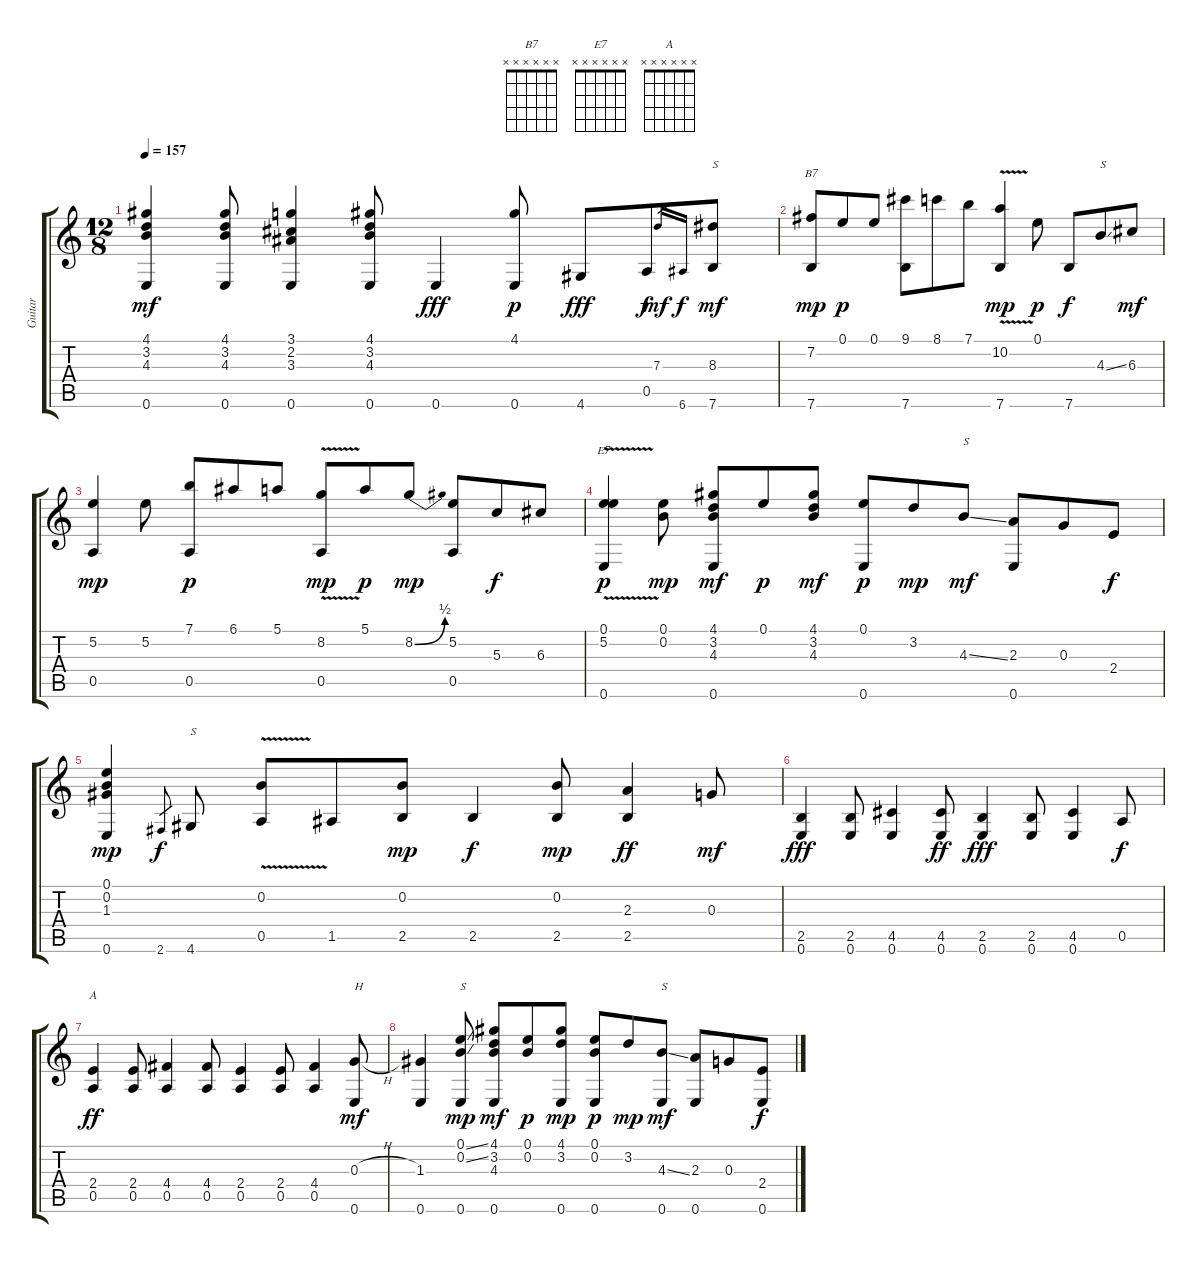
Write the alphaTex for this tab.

\track ("Guitar " "Guitar ") {instrument acousticguitarsteel}
\staff {score tabs}
\tuning (E4 B3 G3 D3 A2 E2) {hide}
\chord ("B7" x x x x x x)
\chord ("E7" x x x x x x)
\chord ("A" x x x x x x)
\ts (12 8)
\tempo 157
\clef g2
\ks c
(4.1 3.2 4.3 0.6).4{dy mf} (4.1 3.2 4.3 0.6).8 (3.1 2.2 3.3 0.6).4 (4.1 3.2 4.3 0.6).8 0.6.4{dy fff} (4.1 0.6).8{dy p} 4.6.8{dy fff} 0.5.8{dy f} 7.3.16{gr dy mf} 6.6.16{gr dy f} (8.3 7.6).8{txt "S" dy mf} |
(7.2 7.6).8{ch "B7" dy mp} 0.1.8{dy p} 0.1.8 (9.1 7.6).8 8.1.8 7.1.8 (10.2{v} 7.6{v}).4{dy mp} 0.1.8{dy p} 7.6.8{dy f} 4.3{ss}.8{txt "S"} 6.3.8{dy mf} |
(5.2 0.5).4{dy mp} 5.2.8 (7.1 0.5).8{dy p} 6.1.8 5.1.8 (8.2{v} 0.5{v}).8{dy mp} 5.1.8{dy p} 8.2{be (bend 0 0 60 2)}.8{dy mp} (5.2 0.5).8 5.3.8{dy f} 6.3.8 |
(0.1{v} 5.2{v} 0.6{v}).4{ch "E7" dy p} (0.1 0.2).8{dy mp} (4.1 3.2 4.3 0.6).8{dy mf} 0.1.8{dy p} (4.1 3.2 4.3).8{dy mf} (0.1 0.6).8{dy p} 3.2.8{dy mp} 4.3{ss}.8{txt "S" dy mf} (2.3 0.6).8 0.3.8 2.4.8{dy f} |
(0.1 0.2 1.3 0.6).4{dy mp} 2.6.8{gr dy f} 4.6.8{txt "S"} (0.2{v} 0.5{v}).8 1.5.8 (0.2 2.5).8{dy mp} 2.5.4{dy f} (0.2 2.5).8{dy mp} (2.3 2.5).4{dy ff} 0.3.8{dy mf} |
(2.5 0.6).4{dy fff} (2.5 0.6).8 (4.5 0.6).4 (4.5 0.6).8{dy ff} (2.5 0.6).4{dy fff} (2.5 0.6).8 (4.5 0.6).4 0.5.8{dy f} |
(2.4 0.5).4{ch "A" dy ff} (2.4 0.5).8 (4.4 0.5).4 (4.4 0.5).8 (2.4 0.5).4 (2.4 0.5).8 (4.4 0.5).4 (0.3{h} 0.6).8{txt "H" dy mf} |
(1.3 0.6).4 (0.1{ss} 0.2{ss} 0.6).8{txt "S" dy mp} (4.1 3.2 4.3 0.6).8{dy mf} (0.1 0.2).8{dy p} (4.1 3.2 0.6).8{dy mp} (0.1 0.2 0.6).8{dy p} 3.2.8{dy mp} (4.3{ss} 0.6).8{txt "S" dy mf} (2.3 0.6).8 0.3.8 (2.4 0.6).8{dy f}
